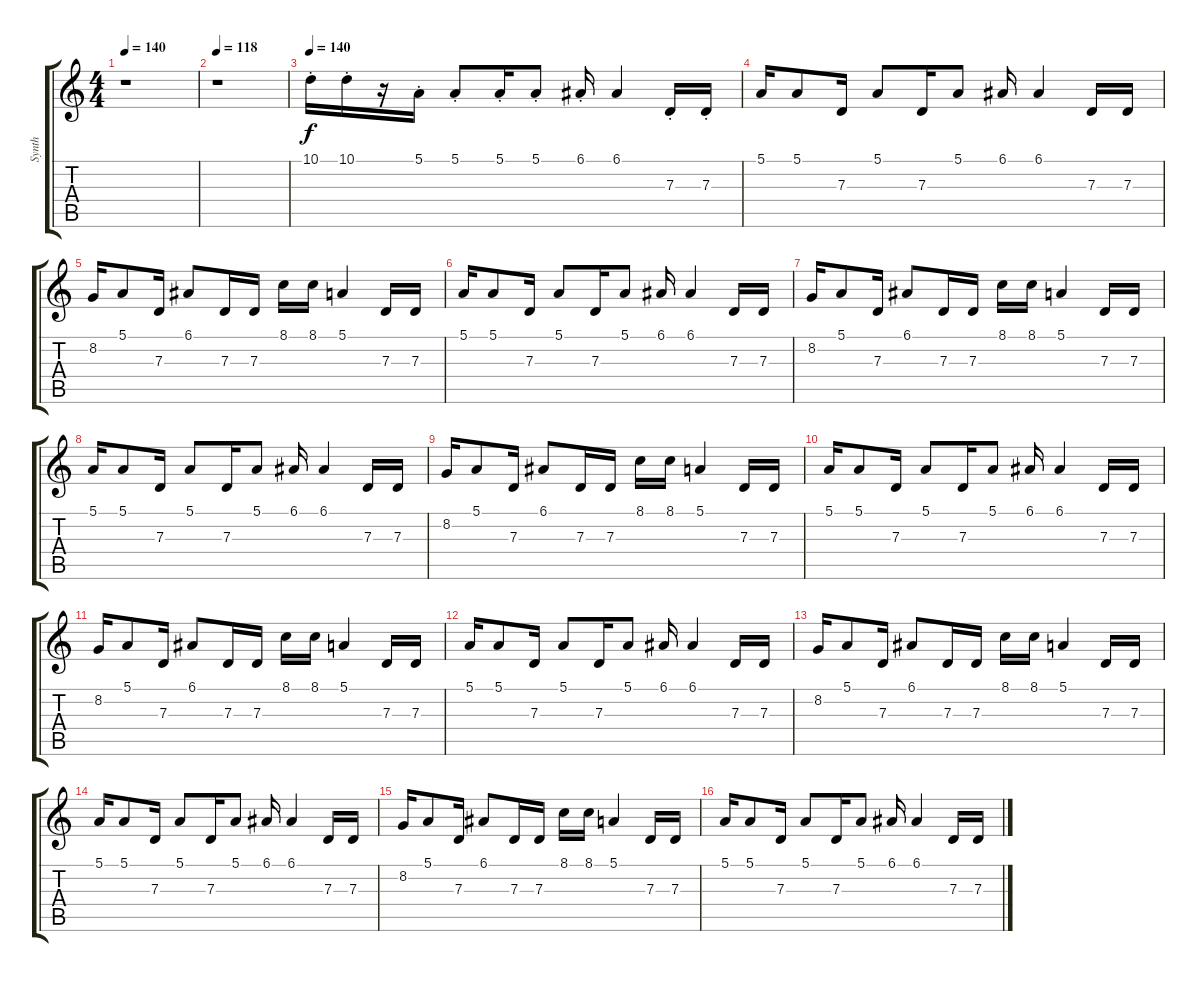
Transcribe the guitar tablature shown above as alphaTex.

\track ("Synth" "Synth") {instrument lead5charang}
\staff {score tabs}
\tuning (E4 B3 G3 D3 A2 E2) {hide}
\ts (4 4)
\tempo 140
\clef g2
\ks c
r.1{dy f} |
\tempo 118
r.1 |
\tempo 140
10.1{st}.16{volume 6 instrument synthbrass1} 10.1{st}.16 r.16 5.1{st}.16 5.1{st}.8 5.1{st}.16 5.1{st}.8 6.1{st}.16 6.1.4 7.3{st}.16 7.3{st}.16 |
5.1.16{volume 12 balance 12 instrument lead2sawtooth} 5.1.8 7.3.16 5.1.8 7.3.16 5.1.8 6.1.16 6.1.4 7.3.16 7.3.16 |
8.2.16 5.1.8 7.3.16 6.1.8 7.3.16 7.3.16 8.1.16 8.1.16 5.1.4 7.3.16 7.3.16 |
5.1.16 5.1.8 7.3.16 5.1.8 7.3.16 5.1.8 6.1.16 6.1.4 7.3.16 7.3.16 |
8.2.16 5.1.8 7.3.16 6.1.8 7.3.16 7.3.16 8.1.16 8.1.16 5.1.4 7.3.16 7.3.16 |
5.1.16 5.1.8 7.3.16 5.1.8 7.3.16 5.1.8 6.1.16 6.1.4 7.3.16 7.3.16 |
8.2.16 5.1.8 7.3.16 6.1.8 7.3.16 7.3.16 8.1.16 8.1.16 5.1.4 7.3.16 7.3.16 |
5.1.16 5.1.8 7.3.16 5.1.8 7.3.16 5.1.8 6.1.16 6.1.4 7.3.16 7.3.16 |
8.2.16 5.1.8 7.3.16 6.1.8 7.3.16 7.3.16 8.1.16 8.1.16 5.1.4 7.3.16 7.3.16 |
5.1.16{volume 12 balance 12 instrument lead2sawtooth} 5.1.8 7.3.16 5.1.8 7.3.16 5.1.8 6.1.16 6.1.4 7.3.16 7.3.16 |
8.2.16 5.1.8 7.3.16 6.1.8 7.3.16 7.3.16 8.1.16 8.1.16 5.1.4 7.3.16 7.3.16 |
5.1.16 5.1.8 7.3.16 5.1.8 7.3.16 5.1.8 6.1.16 6.1.4 7.3.16 7.3.16 |
8.2.16 5.1.8 7.3.16 6.1.8 7.3.16 7.3.16 8.1.16 8.1.16 5.1.4 7.3.16 7.3.16 |
5.1.16{volume 12 balance 12 instrument lead2sawtooth} 5.1.8 7.3.16 5.1.8 7.3.16 5.1.8 6.1.16 6.1.4 7.3.16 7.3.16
